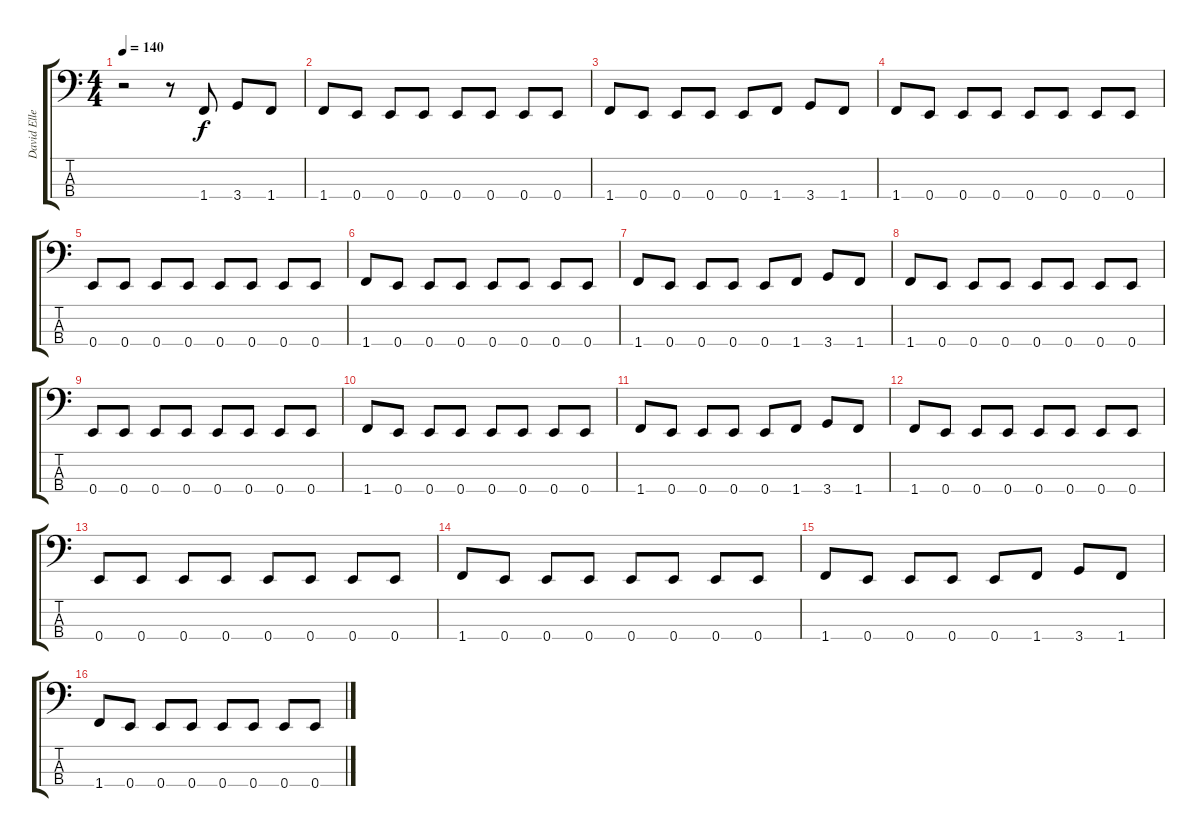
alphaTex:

\track ("David Ellefson" "David Elle") {instrument acousticguitarnylon}
\staff {score tabs}
\tuning (G2 D2 A1 E1) {hide}
\ts (4 4)
\tempo 140
\clef f4
\ks c
r.2{dy f instrument acousticguitarnylon} r.8 1.4.8 3.4.8 1.4.8 |
1.4.8 0.4.8 0.4.8 0.4.8 0.4.8 0.4.8 0.4.8 0.4.8 |
1.4.8 0.4.8 0.4.8 0.4.8 0.4.8 1.4.8 3.4.8 1.4.8 |
1.4.8 0.4.8 0.4.8 0.4.8 0.4.8 0.4.8 0.4.8 0.4.8 |
0.4.8 0.4.8 0.4.8 0.4.8 0.4.8 0.4.8 0.4.8 0.4.8 |
1.4.8 0.4.8 0.4.8 0.4.8 0.4.8 0.4.8 0.4.8 0.4.8 |
1.4.8 0.4.8 0.4.8 0.4.8 0.4.8 1.4.8 3.4.8 1.4.8 |
1.4.8 0.4.8 0.4.8 0.4.8 0.4.8 0.4.8 0.4.8 0.4.8 |
0.4.8 0.4.8 0.4.8 0.4.8 0.4.8 0.4.8 0.4.8 0.4.8 |
1.4.8 0.4.8 0.4.8 0.4.8 0.4.8 0.4.8 0.4.8 0.4.8 |
1.4.8 0.4.8 0.4.8 0.4.8 0.4.8 1.4.8 3.4.8 1.4.8 |
1.4.8 0.4.8 0.4.8 0.4.8 0.4.8 0.4.8 0.4.8 0.4.8 |
0.4.8 0.4.8 0.4.8 0.4.8 0.4.8 0.4.8 0.4.8 0.4.8 |
1.4.8 0.4.8 0.4.8 0.4.8 0.4.8 0.4.8 0.4.8 0.4.8 |
1.4.8 0.4.8 0.4.8 0.4.8 0.4.8 1.4.8 3.4.8 1.4.8 |
1.4.8 0.4.8 0.4.8 0.4.8 0.4.8 0.4.8 0.4.8 0.4.8
